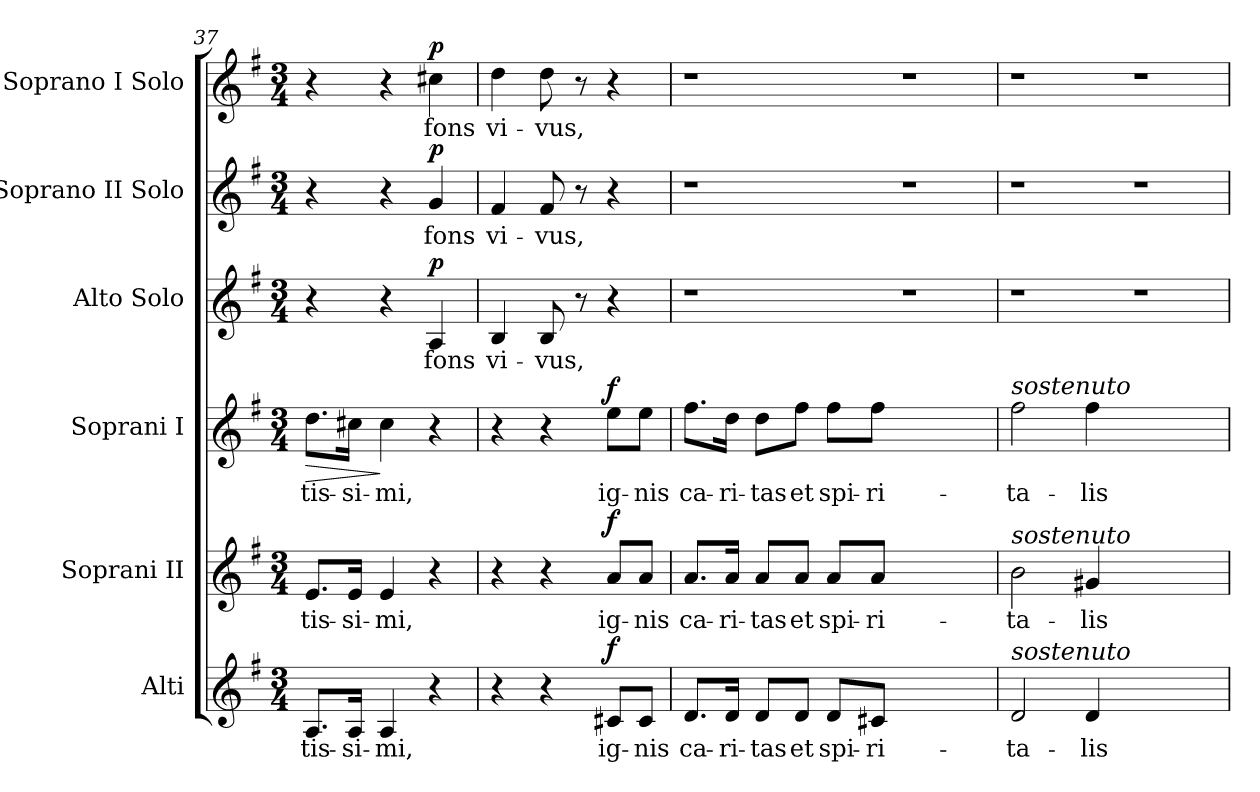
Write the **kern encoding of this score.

**kern	**text	**dynam	**kern	**text	**dynam	**kern	**text	**dynam	**kern	**text	**dynam	**kern	**text	**dynam	**kern	**text	**dynam
*part6	*part6	*part6	*part5	*part5	*part5	*part4	*part4	*part4	*part3	*part3	*part3	*part2	*part2	*part2	*part1	*part1	*part1
*staff6	*staff6	*staff6	*staff5	*staff5	*staff5	*staff4	*staff4	*staff4	*staff3	*staff3	*staff3	*staff2	*staff2	*staff2	*staff1	*staff1	*staff1
*I"Alti	*	*	*I"Soprani II	*	*	*I"Soprani I	*	*	*I"Alto Solo	*	*	*I"Soprano II Solo	*	*	*I"Soprano I Solo	*	*
*I'A.	*	*	*I'S. II	*	*	*I'S. I	*	*	*I'A. Solo	*	*	*I'S. II Solo	*	*	*I'S. I Solo	*	*
*clefG2	*	*	*clefG2	*	*	*clefG2	*	*	*clefG2	*	*	*clefG2	*	*	*clefG2	*	*
*k[f#]	*	*	*k[f#]	*	*	*k[f#]	*	*	*k[f#]	*	*	*k[f#]	*	*	*k[f#]	*	*
*G:	*	*	*G:	*	*	*G:	*	*	*G:	*	*	*G:	*	*	*G:	*	*
*M3/4	*	*	*M3/4	*	*	*M3/4	*	*	*M3/4	*	*	*M3/4	*	*	*M3/4	*	*
=37	=37	=37	=37	=37	=37	=37	=37	=37	=37	=37	=37	=37	=37	=37	=37	=37	=37
!	!LO:LY:b:color=#000000	!	!	!	!	!	!	!	!	!	!	!	!	!	!	!	!
!	!	!	!	!LO:LY:b:color=#000000	!	!	!	!	!	!	!	!	!	!	!	!	!
!	!	!	!	!	!	!	!LO:LY:b:color=#000000	!LO:HP:b	!	!	!	!	!	!	!	!	!
8.Ai/L	-tis-	.	8.ei/L	-tis-	.	8.ddi\L	-tis-	>	4r	.	.	4r	.	.	4r	.	.
!	!LO:LY:b:color=#000000	!	!	!	!	!	!	!	!	!	!	!	!	!	!	!	!
!	!	!	!	!LO:LY:b:color=#000000	!	!	!	!	!	!	!	!	!	!	!	!	!
!	!	!	!	!	!	!	!LO:LY:b:color=#000000	!	!	!	!	!	!	!	!	!	!
16Ai/Jk	-si-	.	16ei/Jk	-si-	.	16cc#Xi\Jk	-si-	.	.	.	.	.	.	.	.	.	.
!	!LO:LY:b:color=#000000	!	!	!	!	!	!	!	!	!	!	!	!	!	!	!	!
!	!	!	!	!LO:LY:b:color=#000000	!	!	!	!	!	!	!	!	!	!	!	!	!
!	!	!	!	!	!	!	!LO:LY:b:color=#000000	!	!	!	!	!	!	!	!	!	!
4Ai/	-mi,	.	4ei/	-mi,	.	4cc#i\	-mi,	]	4r	.	.	4r	.	.	4r	.	.
!	!	!	!	!	!	!	!	!	!	!LO:LY:b:color=#000000	!	!	!	!	!	!	!
!	!	!	!	!	!	!	!	!	!	!	!	!	!LO:LY:b:color=#000000	!	!	!	!
!	!	!	!	!	!	!	!	!	!	!	!	!	!	!	!	!LO:LY:b:color=#000000	!
4r	.	.	4r	.	.	4r	.	.	4Ai/	fons	p	4gi/	fons	p	4cc#Xi\	fons	p
=38	=38	=38	=38	=38	=38	=38	=38	=38	=38	=38	=38	=38	=38	=38	=38	=38	=38
!	!	!	!	!	!	!	!	!	!	!LO:LY:b:color=#000000	!	!	!	!	!	!	!
!	!	!	!	!	!	!	!	!	!	!	!	!	!LO:LY:b:color=#000000	!	!	!	!
!	!	!	!	!	!	!	!	!	!	!	!	!	!	!	!	!LO:LY:b:color=#000000	!
4r	.	.	4r	.	.	4r	.	.	4Bi/	vi-	.	4f#i/	vi-	.	4ddi\	vi-	.
!	!	!	!	!	!	!	!	!	!	!LO:LY:b:color=#000000	!	!	!	!	!	!	!
!	!	!	!	!	!	!	!	!	!	!	!	!	!LO:LY:b:color=#000000	!	!	!	!
!	!	!	!	!	!	!	!	!	!	!	!	!	!	!	!	!LO:LY:b:color=#000000	!
4r	.	.	4r	.	.	4r	.	.	8Bi/	-vus,	.	8f#i/	-vus,	.	8ddi\	-vus,	.
.	.	.	.	.	.	.	.	.	8r	.	.	8r	.	.	8r	.	.
!	!LO:LY:b:color=#000000	!	!	!	!	!	!	!	!	!	!	!	!	!	!	!	!
!	!	!	!	!LO:LY:b:color=#000000	!	!	!	!	!	!	!	!	!	!	!	!	!
!	!	!	!	!	!	!	!LO:LY:b:color=#000000	!	!	!	!	!	!	!	!	!	!
8c#Xi/L	ig-	f	8ai/L	ig-	f	8eei\L	ig-	f	4r	.	.	4r	.	.	4r	.	.
!	!LO:LY:b:color=#000000	!	!	!	!	!	!	!	!	!	!	!	!	!	!	!	!
!	!	!	!	!LO:LY:b:color=#000000	!	!	!	!	!	!	!	!	!	!	!	!	!
!	!	!	!	!	!	!	!LO:LY:b:color=#000000	!	!	!	!	!	!	!	!	!	!
8c#i/J	-nis	.	8ai/J	-nis	.	8eei\J	-nis	.	.	.	.	.	.	.	.	.	.
=39	=39	=39	=39	=39	=39	=39	=39	=39	=39	=39	=39	=39	=39	=39	=39	=39	=39
!	!LO:LY:b:color=#000000	!	!	!	!	!	!	!	!	!	!	!	!	!	!	!	!
!	!	!	!	!LO:LY:b:color=#000000	!	!	!	!	!	!	!	!	!	!	!	!	!
!	!	!	!	!	!	!	!LO:LY:b:color=#000000	!	!LO:N:vis=1	!	!	!LO:N:vis=1	!	!	!LO:N:vis=1	!	!
8.di/L	ca-	.	8.ai/L	ca-	.	8.ff#i\L	ca-	.	2.r	.	.	2.r	.	.	2.r	.	.
!	!LO:LY:b:color=#000000	!	!	!	!	!	!	!	!	!	!	!	!	!	!	!	!
!	!	!	!	!LO:LY:b:color=#000000	!	!	!	!	!	!	!	!	!	!	!	!	!
!	!	!	!	!	!	!	!LO:LY:b:color=#000000	!	!	!	!	!	!	!	!	!	!
16di/Jk	-ri-	.	16ai/Jk	-ri-	.	16ddi\Jk	-ri-	.	.	.	.	.	.	.	.	.	.
!	!LO:LY:b:color=#000000	!	!	!	!	!	!	!	!	!	!	!	!	!	!	!	!
!	!	!	!	!LO:LY:b:color=#000000	!	!	!	!	!	!	!	!	!	!	!	!	!
!	!	!	!	!	!	!	!LO:LY:b:color=#000000	!	!	!	!	!	!	!	!	!	!
8di/L	-tas	.	8ai/L	-tas	.	8ddi\L	-tas	.	.	.	.	.	.	.	.	.	.
!	!LO:LY:b:color=#000000	!	!	!	!	!	!	!	!	!	!	!	!	!	!	!	!
!	!	!	!	!LO:LY:b:color=#000000	!	!	!	!	!	!	!	!	!	!	!	!	!
!	!	!	!	!	!	!	!LO:LY:b:color=#000000	!	!	!	!	!	!	!	!	!	!
8di/J	et	.	8ai/J	et	.	8ff#i\J	et	.	.	.	.	.	.	.	.	.	.
!	!LO:LY:b:color=#000000	!	!	!	!	!	!	!	!	!	!	!	!	!	!	!	!
!	!	!	!	!LO:LY:b:color=#000000	!	!	!	!	!	!	!	!	!	!	!	!	!
!	!	!	!	!	!	!	!LO:LY:b:color=#000000	!	!	!	!	!	!	!	!	!	!
8di/L	spi-	.	8ai/L	spi-	.	8ff#i\L	spi-	.	.	.	.	.	.	.	.	.	.
!	!LO:LY:b:color=#000000	!	!	!	!	!	!	!	!	!	!	!	!	!	!	!	!
!	!	!	!	!LO:LY:b:color=#000000	!	!	!	!	!	!	!	!	!	!	!	!	!
!	!	!	!	!	!	!	!LO:LY:b:color=#000000	!	!	!	!	!	!	!	!	!	!
8c#Xi/J	-ri-	.	8ai/J	-ri-	.	8ff#i\J	-ri-	.	.	.	.	.	.	.	.	.	.
!	!	!	!	!	!	!	!	!	!LO:N:vis=1	!	!	!LO:N:vis=1	!	!	!LO:N:vis=1	!	!
2.ryy	.	.	2.ryy	.	.	2.ryy	.	.	2.r	.	.	2.r	.	.	2.r	.	.
=40	=40	=40	=40	=40	=40	=40	=40	=40	=40	=40	=40	=40	=40	=40	=40	=40	=40
!	!LO:LY:b:color=#000000	!	!	!	!	!	!	!	!	!	!	!	!	!	!	!	!
!	!	!	!	!LO:LY:b:color=#000000	!	!	!	!	!	!	!	!	!	!	!	!	!
!	!	!	!	!	!	!LO:TX:a:i:t=sostenuto	!	!	!	!	!	!	!	!	!	!	!
!	!	!	!LO:TX:a:i:t=sostenuto	!	!	!	!	!	!	!	!	!	!	!	!	!	!
!LO:TX:a:i:t=sostenuto	!	!	!	!	!	!	!	!	!	!	!	!	!	!	!	!	!
!	!	!	!	!	!	!	!LO:LY:b:color=#000000	!	!LO:N:vis=1	!	!	!LO:N:vis=1	!	!	!LO:N:vis=1	!	!
2di/	-ta-	.	2bi\	-ta-	.	2ff#i\	-ta-	.	2.r	.	.	2.r	.	.	2.r	.	.
!	!LO:LY:b:color=#000000	!	!	!	!	!	!	!	!	!	!	!	!	!	!	!	!
!	!	!	!	!LO:LY:b:color=#000000	!	!	!	!	!	!	!	!	!	!	!	!	!
!	!	!	!	!	!	!	!LO:LY:b:color=#000000	!	!	!	!	!	!	!	!	!	!
4di/	-lis-	.	4g#Xi/	-lis-	.	4ff#i\	-lis-	.	.	.	.	.	.	.	.	.	.
!	!	!	!	!	!	!	!	!	!LO:N:vis=1	!	!	!LO:N:vis=1	!	!	!LO:N:vis=1	!	!
2.ryy	.	.	2.ryy	.	.	2.ryy	.	.	2.r	.	.	2.r	.	.	2.r	.	.
=	=	=	=	=	=	=	=	=	=	=	=	=	=	=	=	=	=
*-	*-	*-	*-	*-	*-	*-	*-	*-	*-	*-	*-	*-	*-	*-	*-	*-	*-
